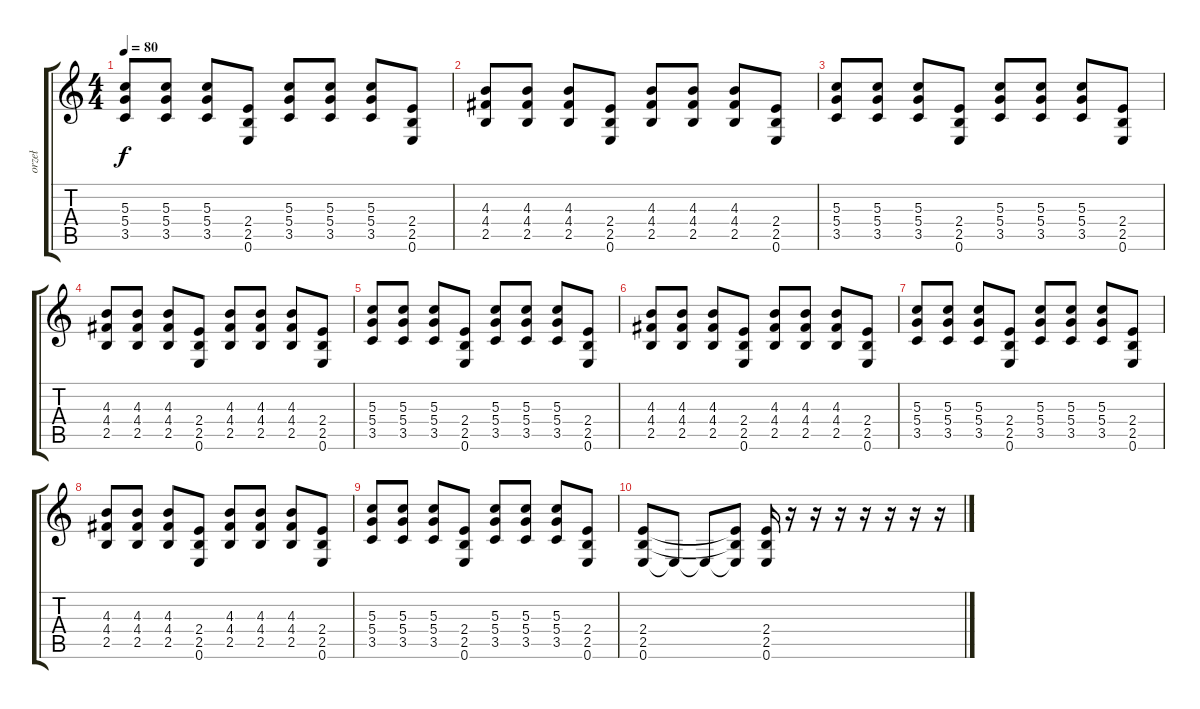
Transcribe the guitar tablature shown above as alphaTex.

\track ("orzeł" "orzeł") {instrument overdrivenguitar}
\staff {score tabs}
\tuning (E4 B3 G3 D3 A2 E2) {hide}
\ts (4 4)
\tempo 80
\clef g2
\ks c
(5.3 5.4 3.5).8{dy f} (5.3 5.4 3.5).8 (5.3 5.4 3.5).8 (2.4 2.5 0.6).8 (5.3 5.4 3.5).8 (5.3 5.4 3.5).8 (5.3 5.4 3.5).8 (2.4 2.5 0.6).8 |
(4.3 4.4 2.5).8 (4.3 4.4 2.5).8 (4.3 4.4 2.5).8 (2.4 2.5 0.6).8 (4.3 4.4 2.5).8 (4.3 4.4 2.5).8 (4.3 4.4 2.5).8 (2.4 2.5 0.6).8 |
(5.3 5.4 3.5).8 (5.3 5.4 3.5).8 (5.3 5.4 3.5).8 (2.4 2.5 0.6).8 (5.3 5.4 3.5).8 (5.3 5.4 3.5).8 (5.3 5.4 3.5).8 (2.4 2.5 0.6).8 |
(4.3 4.4 2.5).8 (4.3 4.4 2.5).8 (4.3 4.4 2.5).8 (2.4 2.5 0.6).8 (4.3 4.4 2.5).8 (4.3 4.4 2.5).8 (4.3 4.4 2.5).8 (2.4 2.5 0.6).8 |
(5.3 5.4 3.5).8 (5.3 5.4 3.5).8 (5.3 5.4 3.5).8 (2.4 2.5 0.6).8 (5.3 5.4 3.5).8 (5.3 5.4 3.5).8 (5.3 5.4 3.5).8 (2.4 2.5 0.6).8 |
(4.3 4.4 2.5).8 (4.3 4.4 2.5).8 (4.3 4.4 2.5).8 (2.4 2.5 0.6).8 (4.3 4.4 2.5).8 (4.3 4.4 2.5).8 (4.3 4.4 2.5).8 (2.4 2.5 0.6).8 |
(5.3 5.4 3.5).8 (5.3 5.4 3.5).8 (5.3 5.4 3.5).8 (2.4 2.5 0.6).8 (5.3 5.4 3.5).8 (5.3 5.4 3.5).8 (5.3 5.4 3.5).8 (2.4 2.5 0.6).8 |
(4.3 4.4 2.5).8 (4.3 4.4 2.5).8 (4.3 4.4 2.5).8 (2.4 2.5 0.6).8 (4.3 4.4 2.5).8 (4.3 4.4 2.5).8 (4.3 4.4 2.5).8 (2.4 2.5 0.6).8 |
(5.3 5.4 3.5).8 (5.3 5.4 3.5).8 (5.3 5.4 3.5).8 (2.4 2.5 0.6).8 (5.3 5.4 3.5).8 (5.3 5.4 3.5).8 (5.3 5.4 3.5).8 (2.4 2.5 0.6).8 |
(2.4 2.5 0.6).8 0.6{t}.8 0.6{t}.8 (2.4{t} 2.5{t} 0.6{t}).8 (2.4 2.5 0.6).16 r.16 r.16 r.16 r.16 r.16 r.16 r.16
